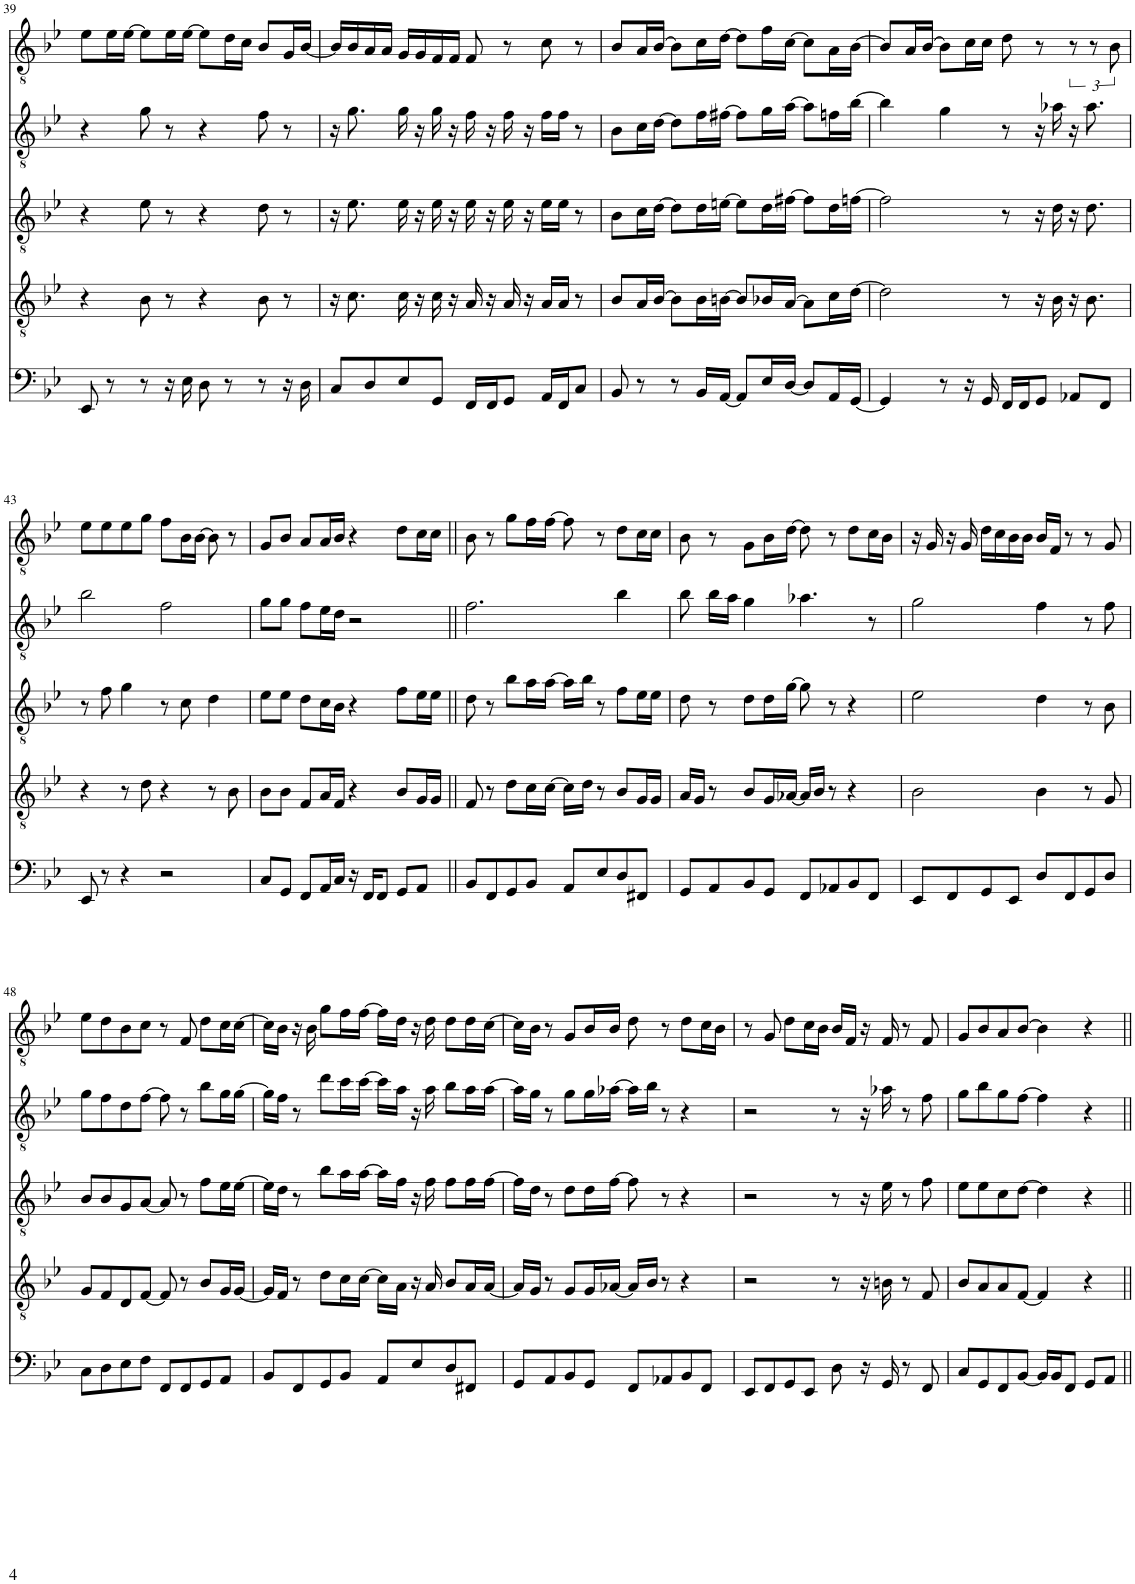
**kern	**kern	**kern	**kern	**kern
*part5	*part4	*part3	*part2	*part1
*staff5	*staff4	*staff3	*staff2	*staff1
*I"Purple	*I"Blue	*I"Green	*I"Yellow	*I"Red
!!LO:PB:g=z
*clefF4	*clefGv2	*clefGv2	*clefGv2	*clefGv2
*k[b-e-]	*k[b-e-]	*k[b-e-]	*k[b-e-]	*k[b-e-]
*M4/4	*M4/4	*M4/4	*M4/4	*M4/4
=39	=39	=39	=39	=39
8EE-/	4r	4r	4r	8e-\L
8r	.	.	.	16e-\L
.	.	.	.	[16e-\JJ
8r	8B-\	8e-\	8g\	8e-\L]
16r	8r	8r	8r	16e-\L
16E-\	.	.	.	[16e-\JJ
8D\	4r	4r	4r	8e-\L]
8r	.	.	.	16d\L
.	.	.	.	16c\JJ
8r	8B-\	8d\	8f\	8B-/L
16r	8r	8r	8r	16G/L
16D\	.	.	.	[16B-/JJ
=40	=40	=40	=40	=40
8C/L	16r	16r	16r	16B-/LL]
.	8.c\	8.e-\	8.g\	16B-/
8D/	.	.	.	16A/
.	.	.	.	16A/JJ
8E-/	16c\	16e-\	16g\	16G/LL
.	16r	16r	16r	16G/
8GG/J	16c\	16e-\	16g\	16F/
.	16r	16r	16r	16F/JJ
16FF/LL	16A/	16e-\	16f\	8F/
16FF/J	16r	16r	16r	.
8GG/J	16A/	16e-\	16f\	8r
.	16r	16r	16r	.
16AA/LL	16A/LL	16e-\LL	16f\LL	8c\
16FF/J	16A/JJ	16e-\JJ	16f\JJ	.
8C/J	8r	8r	8r	8r
=41	=41	=41	=41	=41
8BB-/	8B-/L	8B-\L	8B-\L	8B-/L
8r	16A/L	16c\L	16c\L	16A/L
.	[16B-/JJ	[16d\JJ	[16d\JJ	[16B-/JJ
8r	8B-\L]	8d\L]	8d\L]	8B-\L]
16BB-/LL	16B-\L	16d\L	16f\L	16c\L
[16AA/JJ	[16Bn\JJ	[16en\JJ	[16f#X\JJ	[16d\JJ
8AA/L]	8B/L]	8e\L]	8f#\L]	8d\L]
16E-/L	16B-X/L	16d\L	16g\L	16f\L
[16D/JJ	[16A/JJ	[16f#X\JJ	[16a\JJ	[16c\JJ
8D/L]	8A\L]	8f#\L]	8a\L]	8c\L]
16AA/L	16c\L	16d\L	16fn\L	16A\L
[16GG/JJ	[16d\JJ	[16fn\JJ	[16b-\JJ	[16B-\JJ
=42	=42	=42	=42	=42
4GG/]	2d\]	2f\]	4b-\]	8B-/L]
.	.	.	.	16A/L
.	.	.	.	[16B-/JJ
8r	.	.	4g\	8B-\L]
16r	.	.	.	16c\L
16GG/	.	.	.	16c\JJ
16FF/LL	8r	8r	8r	8d\
16FF/J	.	.	.	.
8GG/J	16r	16r	16r	8r
.	16B-\	16d\	16a-X\	.
8AA-X/L	16r	16r	16r	12r
.	8.B-\	8.d\	8.a-\	.
.	.	.	.	12r
8FF/J	.	.	.	.
.	.	.	.	12B-\
!!LO:LB:g=z
=43	=43	=43	=43	=43
8EE-/	4r	8r	2b-\	8e-\L
8r	.	8f\	.	8e-\
4r	8r	4g\	.	8e-\
.	8d\	.	.	8g\J
2r	4r	8r	2f\	8f\L
.	.	8c\	.	16B-\L
.	.	.	.	[16B-\JJ
.	8r	4d\	.	8B-\]
.	8B-\	.	.	8r
=44	=44	=44	=44	=44
8C/L	8B-\L	8e-\L	8g\L	8G/L
8GG/J	8B-\J	8e-\J	8g\J	8B-/J
8FF/L	8F/L	8d\L	8f\L	8A/L
16AA/L	16A/L	16c\L	16e-\L	16A/L
16C/JJ	16F/JJ	16B-\JJ	16d\JJ	16B-/JJ
16r	4r	4r	2r	4r
16FF/KL	.	.	.	.
8FF/J	.	.	.	.
8GG/L	8B-/L	8f\L	.	8d\L
8AA/J	16G/L	16e-\L	.	16c\L
.	16G/JJ	16e-\JJ	.	16c\JJ
=45||	=45||	=45||	=45||	=45||
8BB-/L	8F/	8d\	2.f\	8B-\
8FF/	8r	8r	.	8r
8GG/	8d\L	8b-\L	.	8g\L
8BB-/J	16c\L	16a\L	.	16f\L
.	[16c\JJ	[16a\JJ	.	[16f\JJ
8AA/L	16c\LL]	16a\LL]	.	8f\]
.	16d\JJ	16b-\JJ	.	.
8E-/	8r	8r	.	8r
8D/	8B-/L	8f\L	4b-\	8d\L
8FF#X/J	16G/L	16e-\L	.	16c\L
.	16G/JJ	16e-\JJ	.	16c\JJ
=46	=46	=46	=46	=46
8GG/L	16A/LL	8d\	8b-\	8B-\
.	16G/JJ	.	.	.
8AA/	8r	8r	16b-\LL	8r
.	.	.	16a\JJ	.
8BB-/	8B-/L	8d\L	4g\	8G\L
8GG/J	16G/L	16d\L	.	16B-\L
.	[16A-X/JJ	[16g\JJ	.	[16d\JJ
8FF/L	16A-/LL]	8g\]	4.a-X\	8d\]
.	16B-/JJ	.	.	.
8AA-X/	8r	8r	.	8r
8BB-/	4r	4r	.	8d\L
8FF/J	.	.	8r	16c\L
.	.	.	.	16B-\JJ
=47	=47	=47	=47	=47
8EE-/L	2B-\	2e-\	2g\	16r
.	.	.	.	16G/
8FF/	.	.	.	16r
.	.	.	.	16G/
8GG/	.	.	.	16d\LL
.	.	.	.	16c\
8EE-/J	.	.	.	16B-\
.	.	.	.	16B-\JJ
8D/L	4B-\	4d\	4f\	16B-/LL
.	.	.	.	16F/JJ
8FF/	.	.	.	8r
8GG/	8r	8r	8r	8r
8D/J	8G/	8B-\	8f\	8G/
!!LO:LB:g=z
=48	=48	=48	=48	=48
8C\L	8G/L	8B-/L	8g\L	8e-\L
8D\	8F/	8B-/	8f\	8d\
8E-\	8D/	8G/	8d\	8B-\
8F\J	[8F/J	[8A/J	[8f\J	8c\J
8FF/L	8F/]	8A/]	8f\]	8r
8FF/	8r	8r	8r	8F/
8GG/	8B-/L	8f\L	8b-\L	8d\L
8AA/J	16G/L	16e-\L	16g\L	16c\L
.	[16G/JJ	[16e-\JJ	[16g\JJ	[16c\JJ
=49	=49	=49	=49	=49
8BB-/L	16G/LL]	16e-\LL]	16g\LL]	16c\LL]
.	16F/JJ	16d\JJ	16f\JJ	16B-\JJ
8FF/	8r	8r	8r	16r
.	.	.	.	16B-\
8GG/	8d\L	8b-\L	8dd\L	8g\L
8BB-/J	16c\L	16a\L	16cc\L	16f\L
.	[16c\JJ	[16a\JJ	[16cc\JJ	[16f\JJ
8AA/L	16c\LL]	16a\LL]	16cc\LL]	16f\LL]
.	16A\JJ	16f\JJ	16a\JJ	16d\JJ
8E-/	16r	16r	16r	16r
.	16A/	16f\	16a\	16d\
8D/	8B-/L	8f\L	8b-\L	8d\L
8FF#X/J	16A/L	16f\L	16a\L	16d\L
.	[16A/JJ	[16f\JJ	[16a\JJ	[16c\JJ
=50	=50	=50	=50	=50
8GG/L	16A/LL]	16f\LL]	16a\LL]	16c\LL]
.	16G/JJ	16d\JJ	16g\JJ	16B-\JJ
8AA/	8r	8r	8r	8r
8BB-/	8G/L	8d\L	8g\L	8G/L
8GG/J	16G/L	16d\L	16g\L	16B-/L
.	[16A-X/JJ	[16f\JJ	[16a-X\JJ	16B-/JJ
8FF/L	16A-/LL]	8f\]	16a-\LL]	8d\
.	16B-/JJ	.	16b-\JJ	.
8AA-X/	8r	8r	8r	8r
8BB-/	4r	4r	4r	8d\L
8FF/J	.	.	.	16c\L
.	.	.	.	16B-\JJ
=51	=51	=51	=51	=51
8EE-/L	2r	2r	2r	8r
8FF/	.	.	.	8G/
8GG/	.	.	.	8d\L
8EE-/J	.	.	.	16c\L
.	.	.	.	16B-\JJ
8D\	8r	8r	8r	16B-/LL
.	.	.	.	16F/JJ
16r	16r	16r	16r	16r
16GG/	16Bn\	16e-\	16a-X\	16F/
8r	8r	8r	8r	8r
8FF/	8F/	8f\	8f\	8F/
=52	=52	=52	=52	=52
8C/L	8B-/L	8e-\L	8g\L	8G/L
8GG/	8A/	8e-\	8b-\	8B-/
8FF/	8A/	8c\	8g\	8A/
[8BB-/J	[8F/J	[8d\J	[8f\J	[8B-/J
16BB-/LL]	4F/]	4d\]	4f\]	4B-\]
16BB-/J	.	.	.	.
8FF/J	.	.	.	.
8GG/L	4r	4r	4r	4r
8AA/J	.	.	.	.
=||	=||	=||	=||	=||
*-	*-	*-	*-	*-
